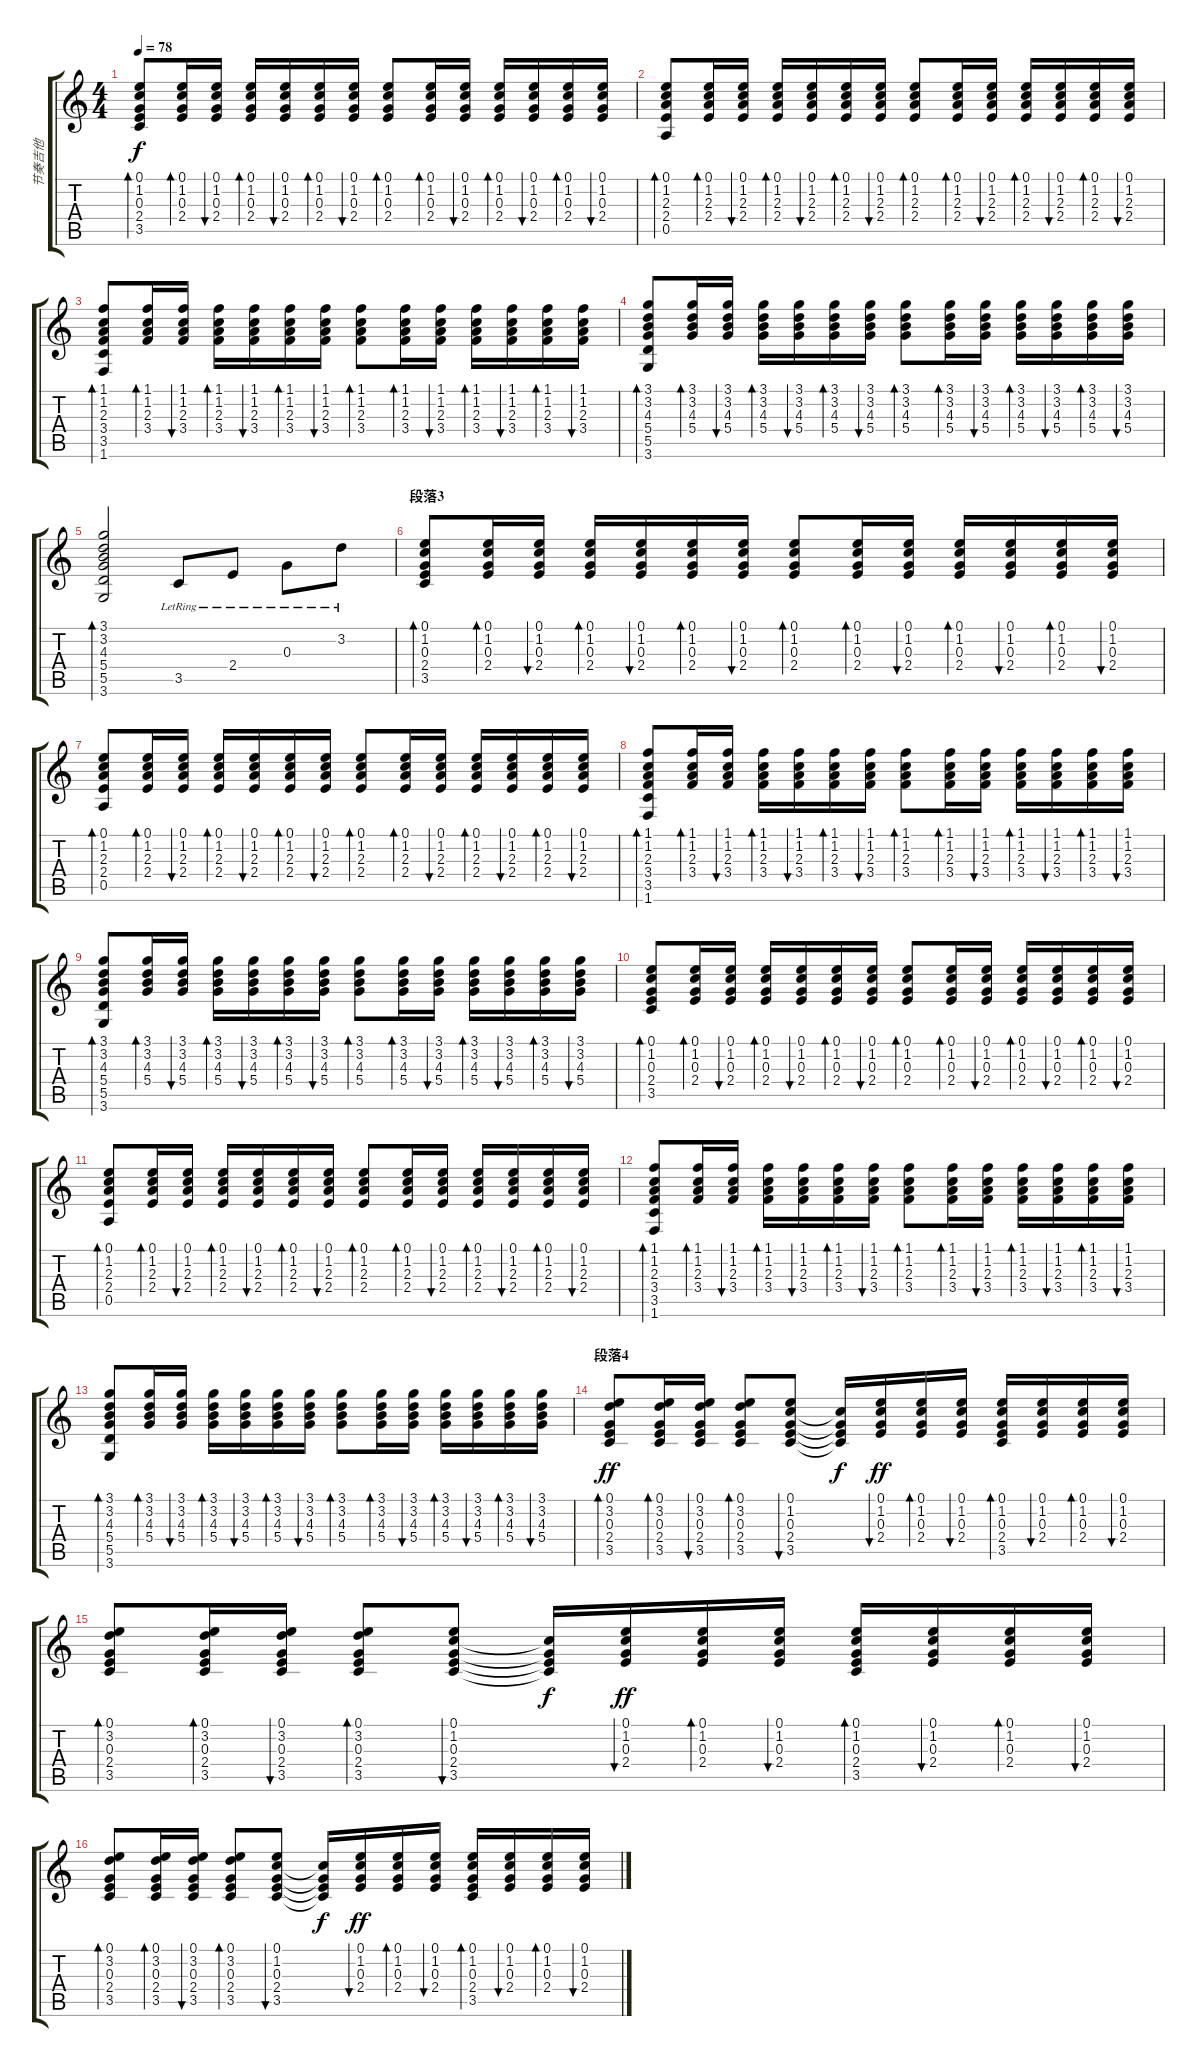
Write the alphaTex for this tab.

\track ("节奏吉他" "节奏吉他") {instrument acousticguitarsteel}
\staff {score tabs}
\tuning (E4 B3 G3 D3 A2 E2) {hide}
\ts (4 4)
\tempo 78
\clef g2
\ks c
(0.1 1.2 0.3 2.4 3.5).8{bd 30 dy f} (0.1 1.2 0.3 2.4).16{bd 30} (0.1 1.2 0.3 2.4).16{bu 30} (0.1 1.2 0.3 2.4).16{bd 30} (0.1 1.2 0.3 2.4).16{bu 30} (0.1 1.2 0.3 2.4).16{bd 30} (0.1 1.2 0.3 2.4).16{bu 30} (0.1 1.2 0.3 2.4).8{bd 30} (0.1 1.2 0.3 2.4).16{bd 30} (0.1 1.2 0.3 2.4).16{bu 30} (0.1 1.2 0.3 2.4).16{bd 30} (0.1 1.2 0.3 2.4).16{bu 30} (0.1 1.2 0.3 2.4).16{bd 30} (0.1 1.2 0.3 2.4).16{bu 30} |
(0.1 1.2 2.3 2.4 0.5).8{bd 30} (0.1 1.2 2.3 2.4).16{bd 30} (0.1 1.2 2.3 2.4).16{bu 30} (0.1 1.2 2.3 2.4).16{bd 30} (0.1 1.2 2.3 2.4).16{bu 30} (0.1 1.2 2.3 2.4).16{bd 30} (0.1 1.2 2.3 2.4).16{bu 30} (0.1 1.2 2.3 2.4).8{bd 30} (0.1 1.2 2.3 2.4).16{bd 30} (0.1 1.2 2.3 2.4).16{bu 30} (0.1 1.2 2.3 2.4).16{bd 30} (0.1 1.2 2.3 2.4).16{bu 30} (0.1 1.2 2.3 2.4).16{bd 30} (0.1 1.2 2.3 2.4).16{bu 30} |
(1.1 1.2 2.3 3.4 3.5 1.6).8{bd 30} (1.1 1.2 2.3 3.4).16{bd 30} (1.1 1.2 2.3 3.4).16{bu 30} (1.1 1.2 2.3 3.4).16{bd 30} (1.1 1.2 2.3 3.4).16{bu 30} (1.1 1.2 2.3 3.4).16{bd 30} (1.1 1.2 2.3 3.4).16{bu 30} (1.1 1.2 2.3 3.4).8{bd 30} (1.1 1.2 2.3 3.4).16{bd 30} (1.1 1.2 2.3 3.4).16{bu 30} (1.1 1.2 2.3 3.4).16{bd 30} (1.1 1.2 2.3 3.4).16{bu 30} (1.1 1.2 2.3 3.4).16{bd 30} (1.1 1.2 2.3 3.4).16{bu 30} |
(3.1 3.2 4.3 5.4 5.5 3.6).8{bd 30} (3.1 3.2 4.3 5.4).16{bd 30} (3.1 3.2 4.3 5.4).16{bu 30} (3.1 3.2 4.3 5.4).16{bd 30} (3.1 3.2 4.3 5.4).16{bu 30} (3.1 3.2 4.3 5.4).16{bd 30} (3.1 3.2 4.3 5.4).16{bu 30} (3.1 3.2 4.3 5.4).8{bd 30} (3.1 3.2 4.3 5.4).16{bd 30} (3.1 3.2 4.3 5.4).16{bu 30} (3.1 3.2 4.3 5.4).16{bd 30} (3.1 3.2 4.3 5.4).16{bu 30} (3.1 3.2 4.3 5.4).16{bd 30} (3.1 3.2 4.3 5.4).16{bu 30} |
(3.1 3.2 4.3 5.4 5.5 3.6).2{bd 30} 3.5{lr}.8 2.4{lr}.8 0.3{lr}.8 3.2{lr}.8 |
\section ("" "段落3")
(0.1 1.2 0.3 2.4 3.5).8{bd 30} (0.1 1.2 0.3 2.4).16{bd 30} (0.1 1.2 0.3 2.4).16{bu 30} (0.1 1.2 0.3 2.4).16{bd 30} (0.1 1.2 0.3 2.4).16{bu 30} (0.1 1.2 0.3 2.4).16{bd 30} (0.1 1.2 0.3 2.4).16{bu 30} (0.1 1.2 0.3 2.4).8{bd 30} (0.1 1.2 0.3 2.4).16{bd 30} (0.1 1.2 0.3 2.4).16{bu 30} (0.1 1.2 0.3 2.4).16{bd 30} (0.1 1.2 0.3 2.4).16{bu 30} (0.1 1.2 0.3 2.4).16{bd 30} (0.1 1.2 0.3 2.4).16{bu 30} |
(0.1 1.2 2.3 2.4 0.5).8{bd 30} (0.1 1.2 2.3 2.4).16{bd 30} (0.1 1.2 2.3 2.4).16{bu 30} (0.1 1.2 2.3 2.4).16{bd 30} (0.1 1.2 2.3 2.4).16{bu 30} (0.1 1.2 2.3 2.4).16{bd 30} (0.1 1.2 2.3 2.4).16{bu 30} (0.1 1.2 2.3 2.4).8{bd 30} (0.1 1.2 2.3 2.4).16{bd 30} (0.1 1.2 2.3 2.4).16{bu 30} (0.1 1.2 2.3 2.4).16{bd 30} (0.1 1.2 2.3 2.4).16{bu 30} (0.1 1.2 2.3 2.4).16{bd 30} (0.1 1.2 2.3 2.4).16{bu 30} |
(1.1 1.2 2.3 3.4 3.5 1.6).8{bd 30} (1.1 1.2 2.3 3.4).16{bd 30} (1.1 1.2 2.3 3.4).16{bu 30} (1.1 1.2 2.3 3.4).16{bd 30} (1.1 1.2 2.3 3.4).16{bu 30} (1.1 1.2 2.3 3.4).16{bd 30} (1.1 1.2 2.3 3.4).16{bu 30} (1.1 1.2 2.3 3.4).8{bd 30} (1.1 1.2 2.3 3.4).16{bd 30} (1.1 1.2 2.3 3.4).16{bu 30} (1.1 1.2 2.3 3.4).16{bd 30} (1.1 1.2 2.3 3.4).16{bu 30} (1.1 1.2 2.3 3.4).16{bd 30} (1.1 1.2 2.3 3.4).16{bu 30} |
(3.1 3.2 4.3 5.4 5.5 3.6).8{bd 30} (3.1 3.2 4.3 5.4).16{bd 30} (3.1 3.2 4.3 5.4).16{bu 30} (3.1 3.2 4.3 5.4).16{bd 30} (3.1 3.2 4.3 5.4).16{bu 30} (3.1 3.2 4.3 5.4).16{bd 30} (3.1 3.2 4.3 5.4).16{bu 30} (3.1 3.2 4.3 5.4).8{bd 30} (3.1 3.2 4.3 5.4).16{bd 30} (3.1 3.2 4.3 5.4).16{bu 30} (3.1 3.2 4.3 5.4).16{bd 30} (3.1 3.2 4.3 5.4).16{bu 30} (3.1 3.2 4.3 5.4).16{bd 30} (3.1 3.2 4.3 5.4).16{bu 30} |
(0.1 1.2 0.3 2.4 3.5).8{bd 30} (0.1 1.2 0.3 2.4).16{bd 30} (0.1 1.2 0.3 2.4).16{bu 30} (0.1 1.2 0.3 2.4).16{bd 30} (0.1 1.2 0.3 2.4).16{bu 30} (0.1 1.2 0.3 2.4).16{bd 30} (0.1 1.2 0.3 2.4).16{bu 30} (0.1 1.2 0.3 2.4).8{bd 30} (0.1 1.2 0.3 2.4).16{bd 30} (0.1 1.2 0.3 2.4).16{bu 30} (0.1 1.2 0.3 2.4).16{bd 30} (0.1 1.2 0.3 2.4).16{bu 30} (0.1 1.2 0.3 2.4).16{bd 30} (0.1 1.2 0.3 2.4).16{bu 30} |
(0.1 1.2 2.3 2.4 0.5).8{bd 30} (0.1 1.2 2.3 2.4).16{bd 30} (0.1 1.2 2.3 2.4).16{bu 30} (0.1 1.2 2.3 2.4).16{bd 30} (0.1 1.2 2.3 2.4).16{bu 30} (0.1 1.2 2.3 2.4).16{bd 30} (0.1 1.2 2.3 2.4).16{bu 30} (0.1 1.2 2.3 2.4).8{bd 30} (0.1 1.2 2.3 2.4).16{bd 30} (0.1 1.2 2.3 2.4).16{bu 30} (0.1 1.2 2.3 2.4).16{bd 30} (0.1 1.2 2.3 2.4).16{bu 30} (0.1 1.2 2.3 2.4).16{bd 30} (0.1 1.2 2.3 2.4).16{bu 30} |
(1.1 1.2 2.3 3.4 3.5 1.6).8{bd 30} (1.1 1.2 2.3 3.4).16{bd 30} (1.1 1.2 2.3 3.4).16{bu 30} (1.1 1.2 2.3 3.4).16{bd 30} (1.1 1.2 2.3 3.4).16{bu 30} (1.1 1.2 2.3 3.4).16{bd 30} (1.1 1.2 2.3 3.4).16{bu 30} (1.1 1.2 2.3 3.4).8{bd 30} (1.1 1.2 2.3 3.4).16{bd 30} (1.1 1.2 2.3 3.4).16{bu 30} (1.1 1.2 2.3 3.4).16{bd 30} (1.1 1.2 2.3 3.4).16{bu 30} (1.1 1.2 2.3 3.4).16{bd 30} (1.1 1.2 2.3 3.4).16{bu 30} |
(3.1 3.2 4.3 5.4 5.5 3.6).8{bd 30} (3.1 3.2 4.3 5.4).16{bd 30} (3.1 3.2 4.3 5.4).16{bu 30} (3.1 3.2 4.3 5.4).16{bd 30} (3.1 3.2 4.3 5.4).16{bu 30} (3.1 3.2 4.3 5.4).16{bd 30} (3.1 3.2 4.3 5.4).16{bu 30} (3.1 3.2 4.3 5.4).8{bd 30} (3.1 3.2 4.3 5.4).16{bd 30} (3.1 3.2 4.3 5.4).16{bu 30} (3.1 3.2 4.3 5.4).16{bd 30} (3.1 3.2 4.3 5.4).16{bu 30} (3.1 3.2 4.3 5.4).16{bd 30} (3.1 3.2 4.3 5.4).16{bu 30} |
\section ("" "段落4")
(0.1 3.2 0.3 2.4 3.5).8{bd 30 dy ff} (0.1 3.2 0.3 2.4 3.5).16{bd 30} (0.1 3.2 0.3 2.4 3.5).16{bu 30} (0.1 3.2 0.3 2.4 3.5).8{bd 30} (0.1 1.2 0.3 2.4 3.5).8{bu 30} (1.2{t} 0.3{t} 2.4{t} 3.5{t}).16{dy f} (0.1 1.2 0.3 2.4).16{bu 30 dy ff} (0.1 1.2 0.3 2.4).16{bd 30} (0.1 1.2 0.3 2.4).16{bu 30} (0.1 1.2 0.3 2.4 3.5).16{bd 30} (0.1 1.2 0.3 2.4).16{bu 30} (0.1 1.2 0.3 2.4).16{bd 30} (0.1 1.2 0.3 2.4).16{bu 30} |
(0.1 3.2 0.3 2.4 3.5).8{bd 30} (0.1 3.2 0.3 2.4 3.5).16{bd 30} (0.1 3.2 0.3 2.4 3.5).16{bu 30} (0.1 3.2 0.3 2.4 3.5).8{bd 30} (0.1 1.2 0.3 2.4 3.5).8{bu 30} (1.2{t} 0.3{t} 2.4{t} 3.5{t}).16{dy f} (0.1 1.2 0.3 2.4).16{bu 30 dy ff} (0.1 1.2 0.3 2.4).16{bd 30} (0.1 1.2 0.3 2.4).16{bu 30} (0.1 1.2 0.3 2.4 3.5).16{bd 30} (0.1 1.2 0.3 2.4).16{bu 30} (0.1 1.2 0.3 2.4).16{bd 30} (0.1 1.2 0.3 2.4).16{bu 30} |
(0.1 3.2 0.3 2.4 3.5).8{bd 30} (0.1 3.2 0.3 2.4 3.5).16{bd 30} (0.1 3.2 0.3 2.4 3.5).16{bu 30} (0.1 3.2 0.3 2.4 3.5).8{bd 30} (0.1 1.2 0.3 2.4 3.5).8{bu 30} (1.2{t} 0.3{t} 2.4{t} 3.5{t}).16{dy f} (0.1 1.2 0.3 2.4).16{bu 30 dy ff} (0.1 1.2 0.3 2.4).16{bd 30} (0.1 1.2 0.3 2.4).16{bu 30} (0.1 1.2 0.3 2.4 3.5).16{bd 30} (0.1 1.2 0.3 2.4).16{bu 30} (0.1 1.2 0.3 2.4).16{bd 30} (0.1 1.2 0.3 2.4).16{bu 30}
